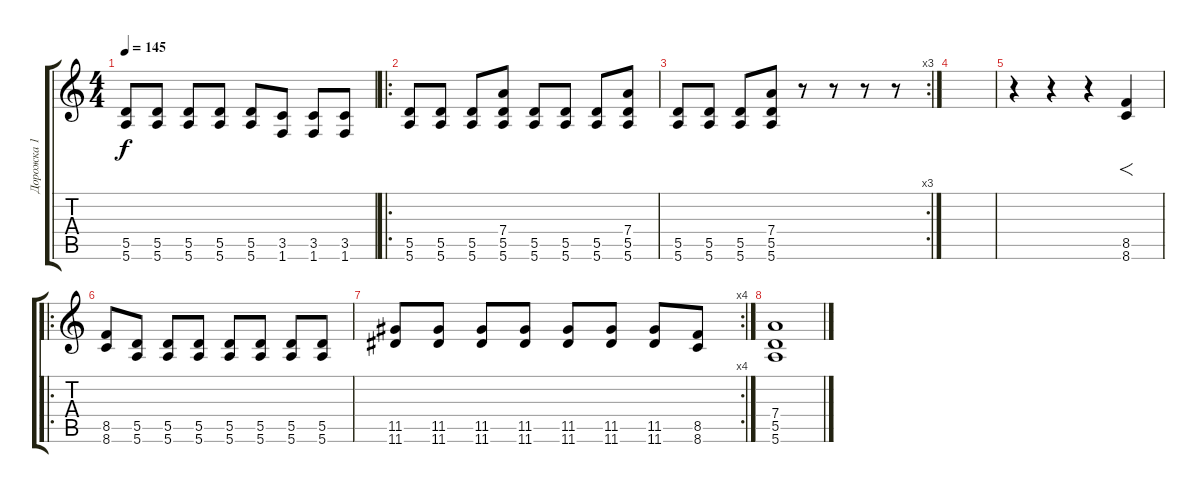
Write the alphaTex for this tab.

\track ("Дорожка 1" "Дорожка 1") {instrument overdrivenguitar}
\staff {score tabs}
\tuning (E4 B3 G3 D3 A2 E2) {hide}
\ts (4 4)
\tempo 145
\clef g2
\ks c
(5.5 5.6).8{dy f} (5.5 5.6).8 (5.5 5.6).8 (5.5 5.6).8 (5.5 5.6).8 (3.5 1.6).8 (3.5 1.6).8 (3.5 1.6).8 |
\ro
(5.5 5.6).8 (5.5 5.6).8 (5.5 5.6).8 (7.4 5.5 5.6).8 (5.5 5.6).8 (5.5 5.6).8 (5.5 5.6).8 (7.4 5.5 5.6).8 |
\rc 3
(5.5 5.6).8 (5.5 5.6).8 (5.5 5.6).8 (7.4 5.5 5.6).8 r.8 r.8 r.8 r.8 |
|
r.4 r.4 r.4 (8.5 8.6).4{f} |
\ro
(8.5 8.6).8 (5.5 5.6).8 (5.5 5.6).8 (5.5 5.6).8 (5.5 5.6).8 (5.5 5.6).8 (5.5 5.6).8 (5.5 5.6).8 |
\rc 4
(11.5 11.6).8 (11.5 11.6).8 (11.5 11.6).8 (11.5 11.6).8 (11.5 11.6).8 (11.5 11.6).8 (11.5 11.6).8 (8.5 8.6).8 |
(7.4 5.5 5.6).1
